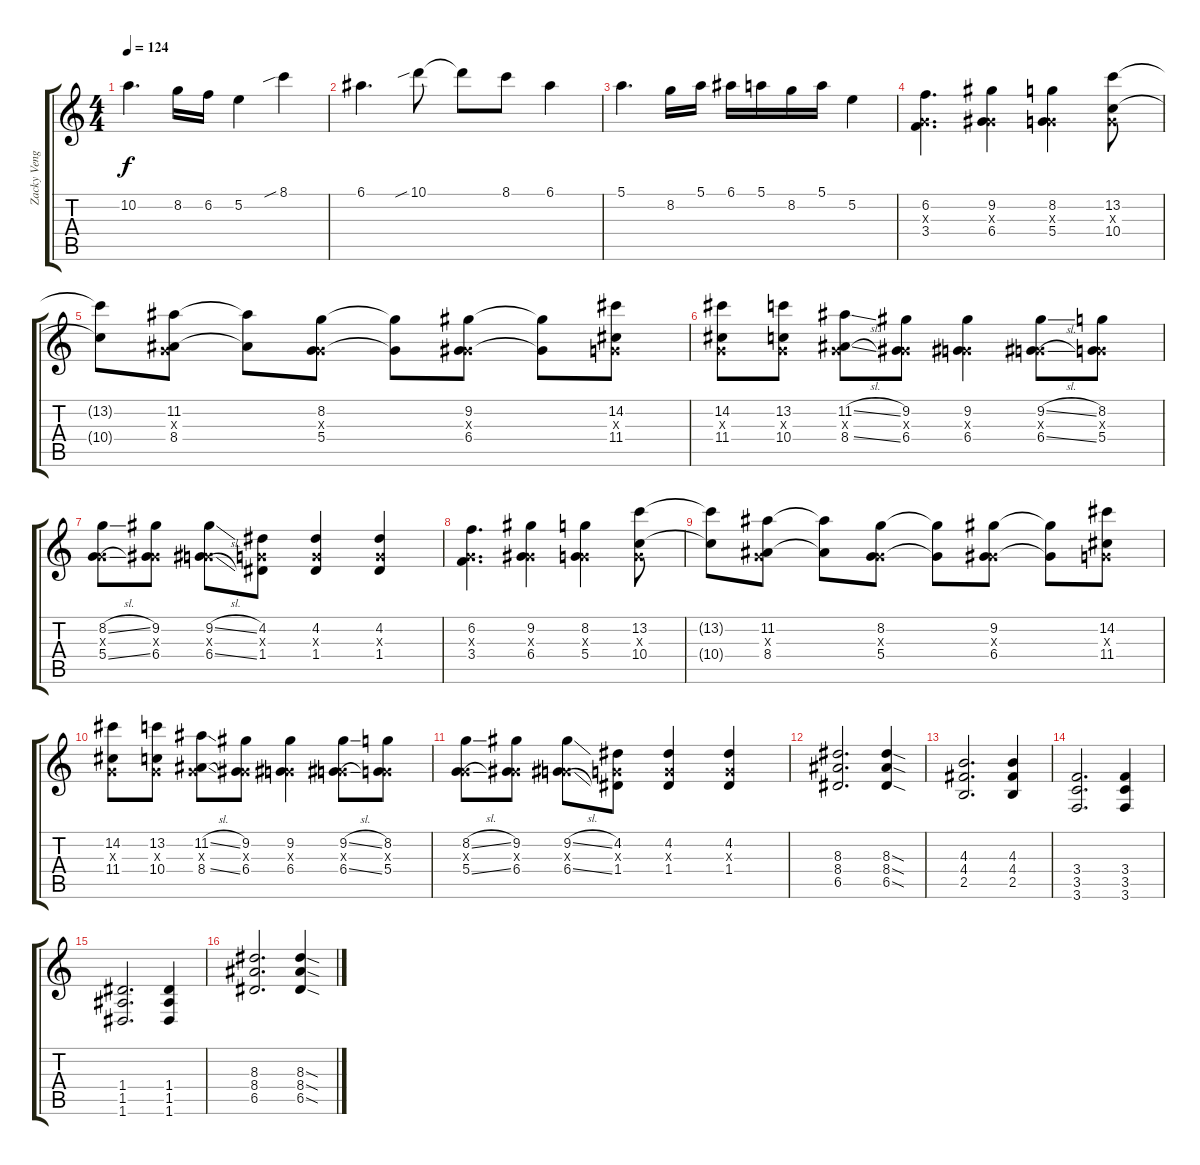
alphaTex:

\track ("Zacky Vengence" "Zacky Veng") {instrument distortionguitar}
\staff {score tabs}
\tuning (E4 B3 G3 D3 A2 D2) {hide}
\ts (4 4)
\tempo 124
\clef g2
\ks c
10.2.4{d dy f} 8.2.16 6.2.16 5.2.4 8.1{sib}.4 |
6.1.4{d} 10.1{sib}.8 10.1{t}.8 8.1.8 6.1.4 |
5.1.4{d} 8.2.16 5.1.16 6.1.16 5.1.16 8.2.16 5.1.16 5.2.4 |
(6.2 0.3{x} 3.4).4{d} (9.2 0.3{x} 6.4).4 (8.2 0.3{x} 5.4).4 (13.2 0.3{x} 10.4).8 |
(13.2{t} 10.4{t}).8 (11.2 0.3{x} 8.4).8 (11.2{t} 8.4{t}).8 (8.2 0.3{x} 5.4).8 (8.2{t} 5.4{t}).8 (9.2 0.3{x} 6.4).8 (9.2{t} 6.4{t}).8 (14.2 0.3{x} 11.4).8 |
(14.2 0.3{x} 11.4).8 (13.2 0.3{x} 10.4).8 (11.2{sl} 0.3{x} 8.4{sl}).8 (9.2 0.3{x} 6.4).8 (9.2 0.3{x} 6.4).4 (9.2{sl} 0.3{x} 6.4{sl}).8 (8.2 0.3{x} 5.4).8 |
(8.2{sl} 0.3{x} 5.4{sl}).8 (9.2 0.3{x} 6.4).8 (9.2{sl} 0.3{x} 6.4{sl}).8 (4.2 0.3{x} 1.4).8 (4.2 0.3{x} 1.4).4 (4.2 0.3{x} 1.4).4 |
(6.2 0.3{x} 3.4).4{d} (9.2 0.3{x} 6.4).4 (8.2 0.3{x} 5.4).4 (13.2 0.3{x} 10.4).8 |
(13.2{t} 10.4{t}).8 (11.2 0.3{x} 8.4).8 (11.2{t} 8.4{t}).8 (8.2 0.3{x} 5.4).8 (8.2{t} 5.4{t}).8 (9.2 0.3{x} 6.4).8 (9.2{t} 6.4{t}).8 (14.2 0.3{x} 11.4).8 |
(14.2 0.3{x} 11.4).8 (13.2 0.3{x} 10.4).8 (11.2{sl} 0.3{x} 8.4{sl}).8 (9.2 0.3{x} 6.4).8 (9.2 0.3{x} 6.4).4 (9.2{sl} 0.3{x} 6.4{sl}).8 (8.2 0.3{x} 5.4).8 |
(8.2{sl} 0.3{x} 5.4{sl}).8 (9.2 0.3{x} 6.4).8 (9.2{sl} 0.3{x} 6.4{sl}).8 (4.2 0.3{x} 1.4).8 (4.2 0.3{x} 1.4).4 (4.2 0.3{x} 1.4).4 |
(8.3 8.4 6.5).2{d} (8.3{sod} 8.4{sod} 6.5{sod}).4 |
(4.3 4.4 2.5).2{d} (4.3 4.4 2.5).4 |
(3.4 3.5 3.6).2{d} (3.4 3.5 3.6).4 |
(1.4 1.5 1.6).2{d} (1.4 1.5 1.6).4 |
(8.3 8.4 6.5).2{d} (8.3{sod} 8.4{sod} 6.5{sod}).4
